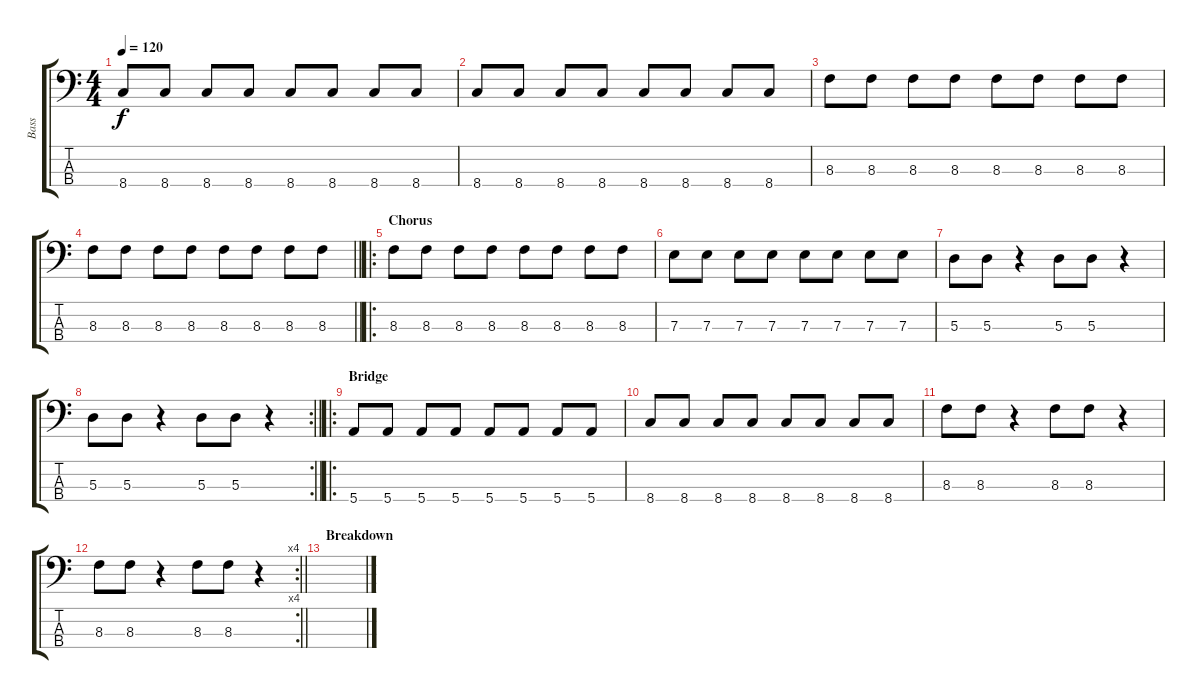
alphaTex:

\track ("Bass" "Bass") {instrument electricbassfinger}
\staff {score tabs}
\tuning (G2 D2 A1 E1) {hide}
\ts (4 4)
\tempo 120
\clef f4
\ks c
8.4.8{dy f} 8.4.8 8.4.8 8.4.8 8.4.8 8.4.8 8.4.8 8.4.8 |
8.4.8 8.4.8 8.4.8 8.4.8 8.4.8 8.4.8 8.4.8 8.4.8 |
8.3.8 8.3.8 8.3.8 8.3.8 8.3.8 8.3.8 8.3.8 8.3.8 |
\barLineRight lightlight
8.3.8 8.3.8 8.3.8 8.3.8 8.3.8 8.3.8 8.3.8 8.3.8 |
\ro
\section ("" "Chorus")
8.3.8 8.3.8 8.3.8 8.3.8 8.3.8 8.3.8 8.3.8 8.3.8 |
7.3.8 7.3.8 7.3.8 7.3.8 7.3.8 7.3.8 7.3.8 7.3.8 |
5.3.8 5.3.8 r.4 5.3.8 5.3.8 r.4 |
\rc 2
\barLineRight lightlight
5.3.8 5.3.8 r.4 5.3.8 5.3.8 r.4 |
\ro
\section ("" "Bridge")
5.4.8 5.4.8 5.4.8 5.4.8 5.4.8 5.4.8 5.4.8 5.4.8 |
8.4.8 8.4.8 8.4.8 8.4.8 8.4.8 8.4.8 8.4.8 8.4.8 |
8.3.8 8.3.8 r.4 8.3.8 8.3.8 r.4 |
\rc 4
\barLineRight lightlight
8.3.8 8.3.8 r.4 8.3.8 8.3.8 r.4 |
\section ("" "Breakdown")
